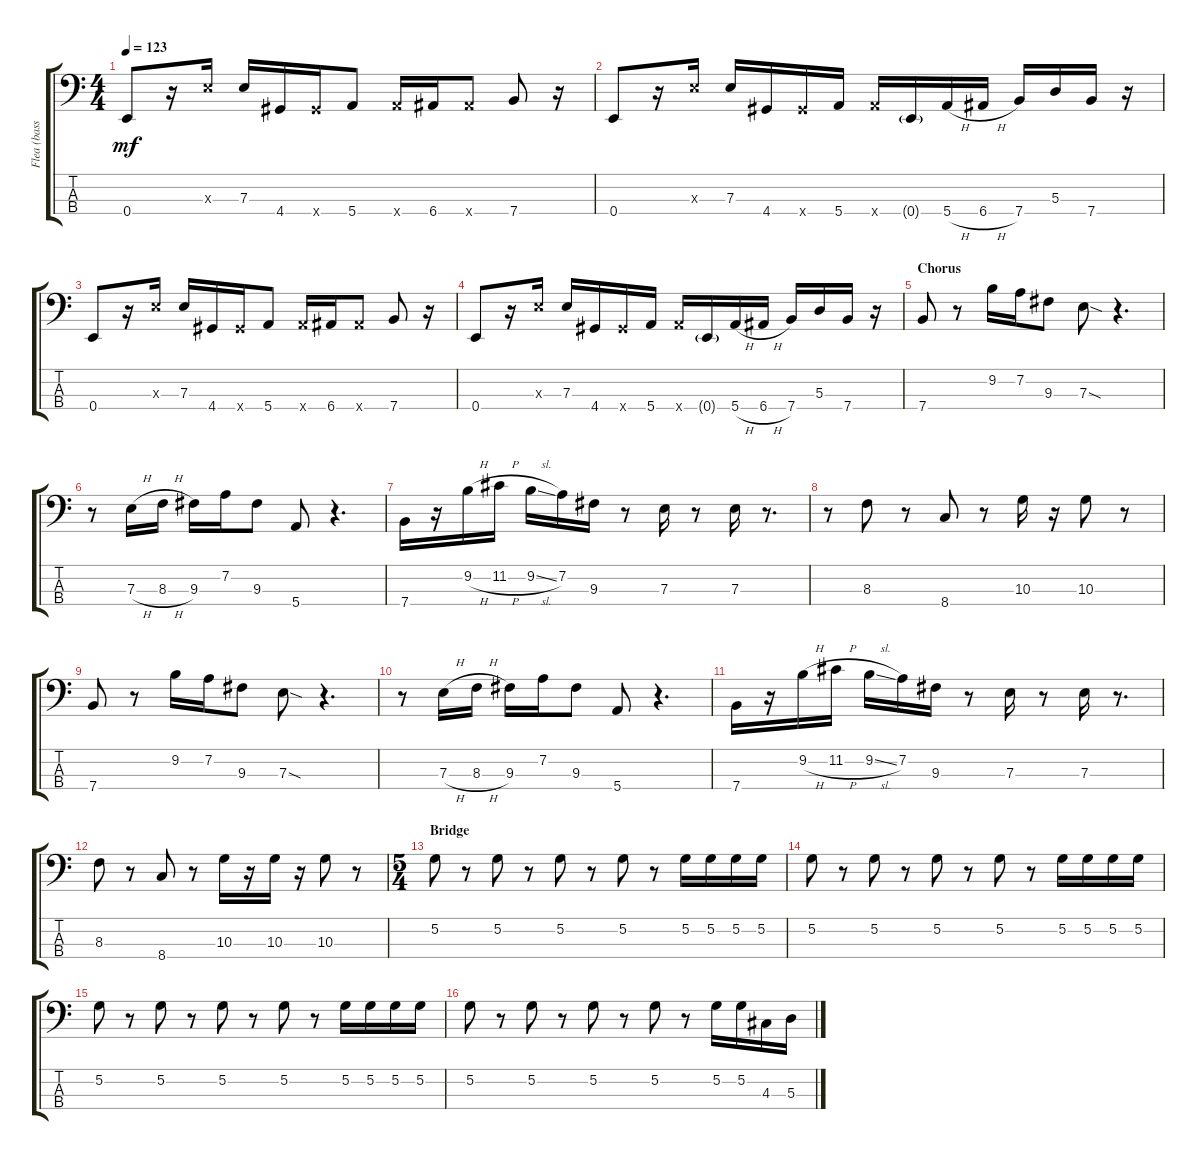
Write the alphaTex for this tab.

\track ("Flea (bass)" "Flea (bass") {instrument electricbassfinger}
\staff {score tabs}
\tuning (G2 D2 A1 E1) {hide}
\ts (4 4)
\tempo 123
\clef f4
\ks c
0.4.8{dy mf} r.16 7.3{x}.16 7.3.16 4.4.16 4.4{x}.16 5.4.8 5.4{x}.16 6.4.16 6.4{x}.8 7.4.8 r.16 |
0.4.8 r.16 7.3{x}.16 7.3.16 4.4.16 4.4{x}.16 5.4.16 5.4{x}.16 0.4{g}.16 5.4{h}.16 6.4{h}.16 7.4.16 5.3.16 7.4.16 r.16 |
0.4.8 r.16 7.3{x}.16 7.3.16 4.4.16 4.4{x}.16 5.4.8 5.4{x}.16 6.4.16 6.4{x}.8 7.4.8 r.16 |
0.4.8 r.16 7.3{x}.16 7.3.16 4.4.16 4.4{x}.16 5.4.16 5.4{x}.16 0.4{g}.16 5.4{h}.16 6.4{h}.16 7.4.16 5.3.16 7.4.16 r.16 |
\section ("" "Chorus")
7.4.8 r.8 9.2.16 7.2.16 9.3.8 7.3{sod}.8 r.4{d} |
r.8 7.3{h}.16 8.3{h}.16 9.3.16 7.2.16 9.3.8 5.4.8 r.4{d} |
7.4.16 r.16 9.2{h}.16 11.2{h}.16 9.2{sl}.16 7.2.16 9.3.16 r.8 7.3.16 r.8 7.3.16 r.8{d} |
r.8 8.3.8 r.8 8.4.8 r.8 10.3.16 r.16 10.3.8 r.8 |
7.4.8 r.8 9.2.16 7.2.16 9.3.8 7.3{sod}.8 r.4{d} |
r.8 7.3{h}.16 8.3{h}.16 9.3.16 7.2.16 9.3.8 5.4.8 r.4{d} |
7.4.16 r.16 9.2{h}.16 11.2{h}.16 9.2{sl}.16 7.2.16 9.3.16 r.8 7.3.16 r.8 7.3.16 r.8{d} |
8.3.8 r.8 8.4.8 r.8 10.3.16 r.16 10.3.16 r.16 10.3.8 r.8 |
\ts (5 4)
\section ("" "Bridge")
5.2.8 r.8 5.2.8 r.8 5.2.8 r.8 5.2.8 r.8 5.2.16 5.2.16 5.2.16 5.2.16 |
5.2.8 r.8 5.2.8 r.8 5.2.8 r.8 5.2.8 r.8 5.2.16 5.2.16 5.2.16 5.2.16 |
5.2.8 r.8 5.2.8 r.8 5.2.8 r.8 5.2.8 r.8 5.2.16 5.2.16 5.2.16 5.2.16 |
5.2.8 r.8 5.2.8 r.8 5.2.8 r.8 5.2.8 r.8 5.2.16 5.2.16 4.3.16 5.3.16
